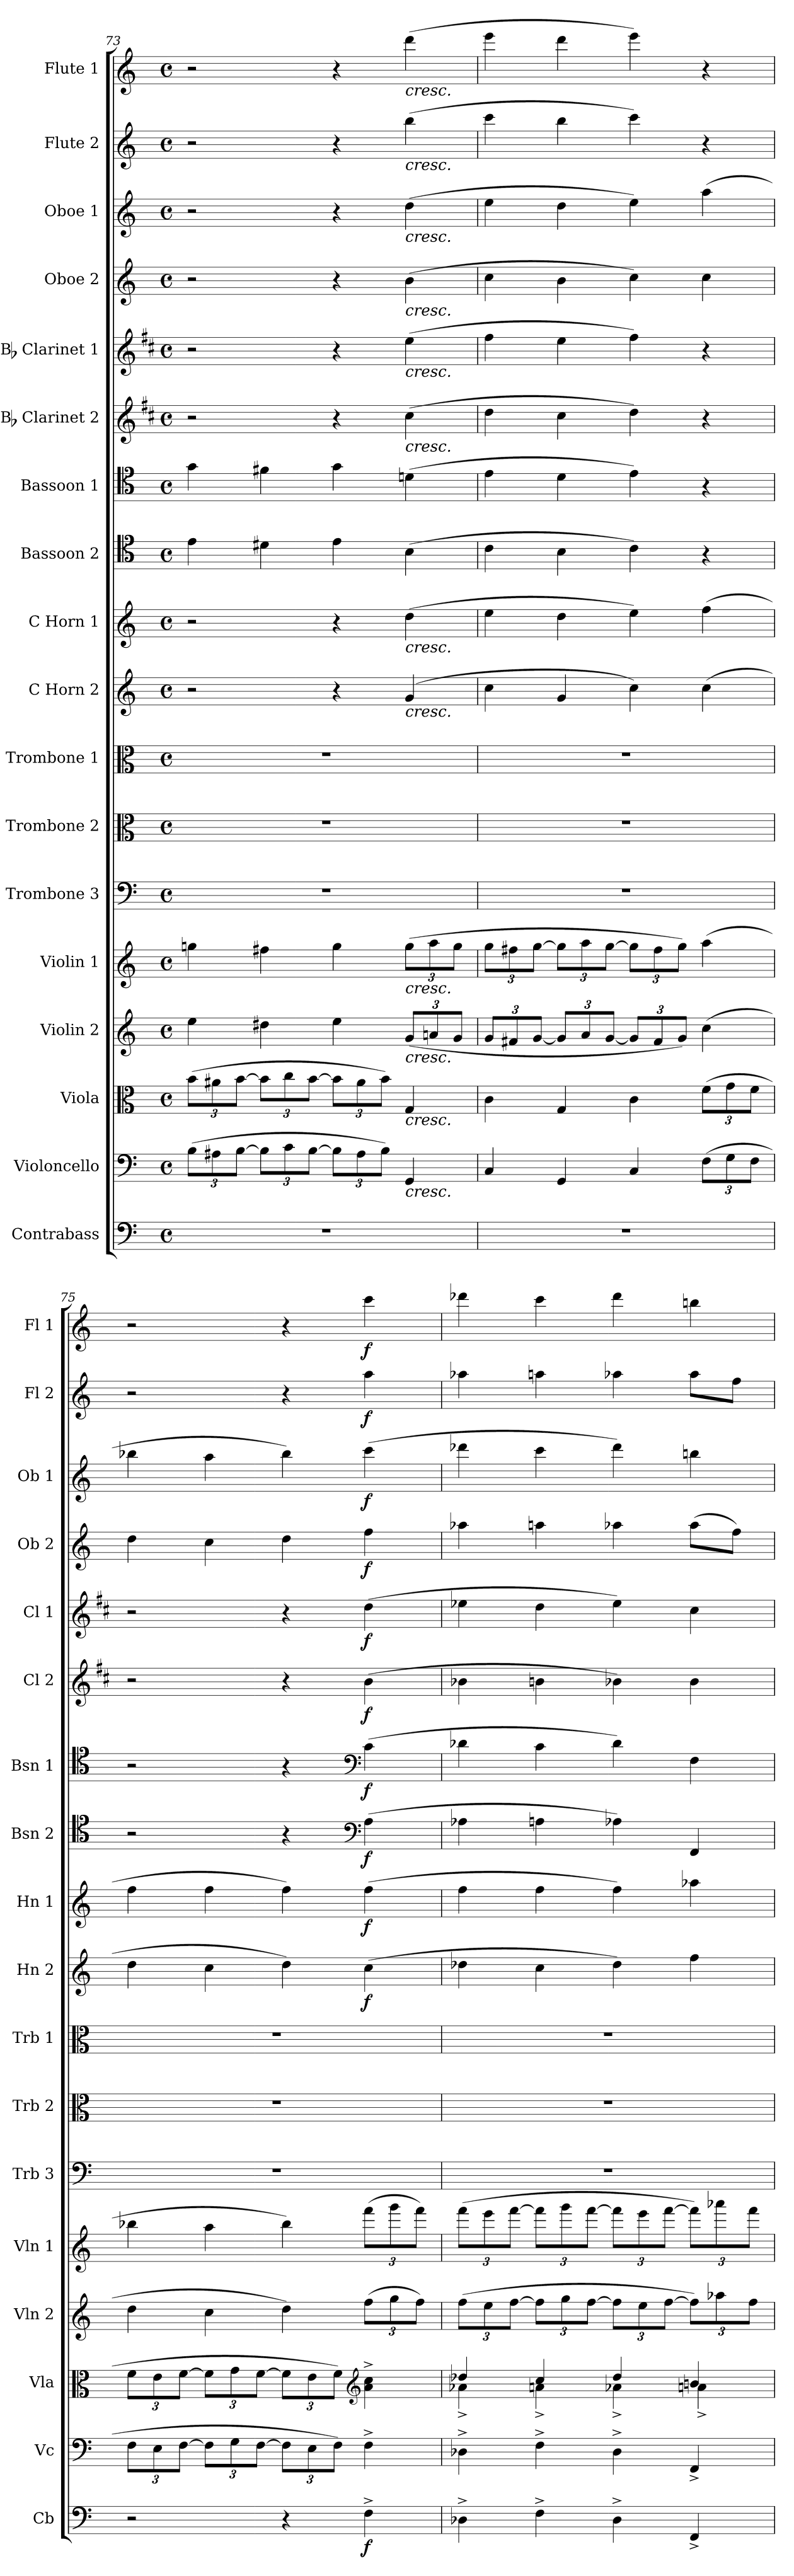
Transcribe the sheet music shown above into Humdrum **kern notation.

**kern	**dynam	**kern	**kern	**kern	**kern	**kern	**kern	**kern	**kern	**dynam	**kern	**dynam	**kern	**dynam	**kern	**dynam	**kern	**dynam	**kern	**dynam	**kern	**dynam	**kern	**dynam	**kern	**dynam	**kern	**dynam
*part18	*part18	*part17	*part16	*part15	*part14	*part13	*part12	*part11	*part10	*part10	*part9	*part9	*part8	*part8	*part7	*part7	*part6	*part6	*part5	*part5	*part4	*part4	*part3	*part3	*part2	*part2	*part1	*part1
*staff18	*staff18	*staff17	*staff16	*staff15	*staff14	*staff13	*staff12	*staff11	*staff10	*staff10	*staff9	*staff9	*staff8	*staff8	*staff7	*staff7	*staff6	*staff6	*staff5	*staff5	*staff4	*staff4	*staff3	*staff3	*staff2	*staff2	*staff1	*staff1
*I"Contrabass	*	*I"Violoncello	*I"Viola	*I"Violin 2	*I"Violin 1	*I"Trombone 3	*I"Trombone 2	*I"Trombone 1	*I"C Horn 2	*	*I"C Horn 1	*	*I"Bassoon 2	*	*I"Bassoon 1	*	*I"Bb Clarinet 2	*	*I"Bb Clarinet 1	*	*I"Oboe 2	*	*I"Oboe 1	*	*I"Flute 2	*	*I"Flute 1	*
*I'Cb	*	*I'Vc	*I'Vla	*I'Vln 2	*I'Vln 1	*I'Trb 3	*I'Trb 2	*I'Trb 1	*I'Hn 2	*	*I'Hn 1	*	*I'Bsn 2	*	*I'Bsn 1	*	*I'Cl 2	*	*I'Cl 1	*	*I'Ob 2	*	*I'Ob 1	*	*I'Fl 2	*	*I'Fl 1	*
*clefF4	*	*clefF4	*clefC3	*clefG2	*clefG2	*clefF4	*clefC3	*clefC3	*clefG2	*	*clefG2	*	*clefC4	*	*clefC4	*	*clefG2	*	*clefG2	*	*clefG2	*	*clefG2	*	*clefG2	*	*clefG2	*
*ITrd7c12	*	*	*	*	*	*	*	*	*ITrd7c12	*	*ITrd7c12	*	*	*	*	*	*ITrd1c2	*	*ITrd1c2	*	*	*	*	*	*	*	*	*
*k[]	*	*k[]	*k[]	*k[]	*k[]	*k[]	*k[]	*k[]	*k[]	*	*k[]	*	*k[]	*	*k[]	*	*k[]	*	*k[]	*	*k[]	*	*k[]	*	*k[]	*	*k[]	*
*M4/4	*	*M4/4	*M4/4	*M4/4	*M4/4	*M4/4	*M4/4	*M4/4	*M4/4	*	*M4/4	*	*M4/4	*	*M4/4	*	*M4/4	*	*M4/4	*	*M4/4	*	*M4/4	*	*M4/4	*	*M4/4	*
*met(c)	*	*met(c)	*met(c)	*met(c)	*met(c)	*met(c)	*met(c)	*met(c)	*met(c)	*	*met(c)	*	*met(c)	*	*met(c)	*	*met(c)	*	*met(c)	*	*met(c)	*	*met(c)	*	*met(c)	*	*met(c)	*
*	*	*Xbrackettup	*Xbrackettup	*	*	*	*	*	*	*	*	*	*	*	*	*	*	*	*	*	*	*	*	*	*	*	*	*
=73	=73	=73	=73	=73	=73	=73	=73	=73	=73	=73	=73	=73	=73	=73	=73	=73	=73	=73	=73	=73	=73	=73	=73	=73	=73	=73	=73	=73
1r	.	(12B\L	(12b\L	4ee\	4ggn\	1r	1r	1r	2r	.	2r	.	4e\	.	4g\	.	2r	.	2r	.	2r	.	2r	.	2r	.	2r	.
.	.	12A#X\	12a#X\	.	.	.	.	.	.	.	.	.	.	.	.	.	.	.	.	.	.	.	.	.	.	.	.	.
.	.	[12B\J	[12b\J	.	.	.	.	.	.	.	.	.	.	.	.	.	.	.	.	.	.	.	.	.	.	.	.	.
.	.	12B\L]	12b\L]	4dd#X\	4ff#X\	.	.	.	.	.	.	.	4d#X\	.	4f#X\	.	.	.	.	.	.	.	.	.	.	.	.	.
.	.	12c\	12cc\	.	.	.	.	.	.	.	.	.	.	.	.	.	.	.	.	.	.	.	.	.	.	.	.	.
.	.	[12B\J	[12b\J	.	.	.	.	.	.	.	.	.	.	.	.	.	.	.	.	.	.	.	.	.	.	.	.	.
.	.	12B\L]	12b\L]	4ee\	4gg\	.	.	.	4r	.	4r	.	4e\	.	4g\	.	4r	.	4r	.	4r	.	4r	.	4r	.	4r	.
.	.	12A#\	12a#\	.	.	.	.	.	.	.	.	.	.	.	.	.	.	.	.	.	.	.	.	.	.	.	.	.
.	.	12B\J)	12b\J)	.	.	.	.	.	.	.	.	.	.	.	.	.	.	.	.	.	.	.	.	.	.	.	.	.
*	*	*	*	*Xbrackettup	*Xbrackettup	*	*	*	*	*	*	*	*	*	*	*	*	*	*	*	*	*	*	*	*	*	*	*
!	!	!	!	!	!	!	!	!	!	!	!	!	!	!	!	!	!	!	!	!	!	!	!	!	!	!	!LO:TX:b:i:t=cresc.	!
!	!	!	!	!	!	!	!	!	!	!	!	!	!	!	!	!	!	!	!	!	!	!	!	!	!LO:TX:b:i:t=cresc.	!	!	!
!	!	!	!	!	!	!	!	!	!	!	!	!	!	!	!	!	!	!	!	!	!	!	!LO:TX:b:i:t=cresc.	!	!	!	!	!
!	!	!	!	!	!	!	!	!	!	!	!	!	!	!	!	!	!	!	!	!	!LO:TX:b:i:t=cresc.	!	!	!	!	!	!	!
!	!	!	!	!	!	!	!	!	!	!	!	!	!	!	!	!	!	!	!LO:TX:b:i:t=cresc.	!	!	!	!	!	!	!	!	!
!	!	!	!	!	!	!	!	!	!	!	!	!	!	!	!	!	!LO:TX:b:i:t=cresc.	!	!	!	!	!	!	!	!	!	!	!
!	!	!	!	!	!	!	!	!	!	!	!LO:TX:b:i:t=cresc.	!	!	!	!	!	!	!	!	!	!	!	!	!	!	!	!	!
!	!	!	!	!	!	!	!	!	!LO:TX:b:i:t=cresc.	!	!	!	!	!	!	!	!	!	!	!	!	!	!	!	!	!	!	!
!	!	!	!	!	!LO:TX:b:i:t=cresc.	!	!	!	!	!	!	!	!	!	!	!	!	!	!	!	!	!	!	!	!	!	!	!
!	!	!	!	!LO:TX:b:i:t=cresc.	!	!	!	!	!	!	!	!	!	!	!	!	!	!	!	!	!	!	!	!	!	!	!	!
!	!	!	!LO:TX:b:i:t=cresc.	!	!	!	!	!	!	!	!	!	!	!	!	!	!	!	!	!	!	!	!	!	!	!	!	!
!	!	!LO:TX:b:i:t=cresc.	!	!	!	!	!	!	!	!	!	!	!	!	!	!	!	!	!	!	!	!	!	!	!	!	!	!
.	.	4GG/	4G/	(12g/L	(12gg\L	.	.	.	(4G/	.	(4d\	.	(4B\	.	(4dn\	.	(4b\	.	(4dd\	.	(4b\	.	(4dd\	.	(4bb\	.	(4ddd\	.
.	.	.	.	12an/	12aa\	.	.	.	.	.	.	.	.	.	.	.	.	.	.	.	.	.	.	.	.	.	.	.
.	.	.	.	12g/J	12gg\J	.	.	.	.	.	.	.	.	.	.	.	.	.	.	.	.	.	.	.	.	.	.	.
=74	=74	=74	=74	=74	=74	=74	=74	=74	=74	=74	=74	=74	=74	=74	=74	=74	=74	=74	=74	=74	=74	=74	=74	=74	=74	=74	=74	=74
1r	.	4C/	4c\	12g/L	12gg\L	1r	1r	1r	4c\	.	4e\	.	4c\	.	4e\	.	4cc\	.	4ee\	.	4cc\	.	4ee\	.	4ccc\	.	4eee\	.
.	.	.	.	12f#X/	12ff#X\	.	.	.	.	.	.	.	.	.	.	.	.	.	.	.	.	.	.	.	.	.	.	.
.	.	.	.	[12g/J	[12gg\J	.	.	.	.	.	.	.	.	.	.	.	.	.	.	.	.	.	.	.	.	.	.	.
.	.	4GG/	4G/	12g/L]	12gg\L]	.	.	.	4G/	.	4d\	.	4B\	.	4d\	.	4b\	.	4dd\	.	4b\	.	4dd\	.	4bb\	.	4ddd\	.
.	.	.	.	12a/	12aa\	.	.	.	.	.	.	.	.	.	.	.	.	.	.	.	.	.	.	.	.	.	.	.
.	.	.	.	[12g/J	[12gg\J	.	.	.	.	.	.	.	.	.	.	.	.	.	.	.	.	.	.	.	.	.	.	.
.	.	4C/	4c\	12g/L]	12gg\L]	.	.	.	4c\)	.	4e\)	.	4c\)	.	4e\)	.	4cc\)	.	4ee\)	.	4cc\)	.	4ee\)	.	4ccc\)	.	4eee\)	.
.	.	.	.	12f#/	12ff#\	.	.	.	.	.	.	.	.	.	.	.	.	.	.	.	.	.	.	.	.	.	.	.
.	.	.	.	12g/J)	12gg\J)	.	.	.	.	.	.	.	.	.	.	.	.	.	.	.	.	.	.	.	.	.	.	.
.	.	(12F\L	(12f\L	(4cc\	(4aa\	.	.	.	(4c\	.	(4f\	.	4r	.	4r	.	4r	.	4r	.	4cc\	.	(4aa\	.	4r	.	4r	.
.	.	12G\	12g\	.	.	.	.	.	.	.	.	.	.	.	.	.	.	.	.	.	.	.	.	.	.	.	.	.
.	.	12F\J	12f\J	.	.	.	.	.	.	.	.	.	.	.	.	.	.	.	.	.	.	.	.	.	.	.	.	.
!!LO:PB:g=z
=75	=75	=75	=75	=75	=75	=75	=75	=75	=75	=75	=75	=75	=75	=75	=75	=75	=75	=75	=75	=75	=75	=75	=75	=75	=75	=75	=75	=75
2r	.	12F\L	12f\L	4dd\	4bb-X\	1r	1r	1r	4d\	.	4f\	.	2r	.	2r	.	2r	.	2r	.	4dd\	.	4bb-X\	.	2r	.	2r	.
.	.	12E\	12e\	.	.	.	.	.	.	.	.	.	.	.	.	.	.	.	.	.	.	.	.	.	.	.	.	.
.	.	[12F\J	[12f\J	.	.	.	.	.	.	.	.	.	.	.	.	.	.	.	.	.	.	.	.	.	.	.	.	.
.	.	12F\L]	12f\L]	4cc\	4aa\	.	.	.	4c\	.	4f\	.	.	.	.	.	.	.	.	.	4cc\	.	4aa\	.	.	.	.	.
.	.	12G\	12g\	.	.	.	.	.	.	.	.	.	.	.	.	.	.	.	.	.	.	.	.	.	.	.	.	.
.	.	[12F\J	[12f\J	.	.	.	.	.	.	.	.	.	.	.	.	.	.	.	.	.	.	.	.	.	.	.	.	.
4r	.	12F\L]	12f\L]	4dd\)	4bb-\)	.	.	.	4d\)	.	4f\)	.	4r	.	4r	.	4r	.	4r	.	4dd\	.	4bb-\)	.	4r	.	4r	.
.	.	12E\	12e\	.	.	.	.	.	.	.	.	.	.	.	.	.	.	.	.	.	.	.	.	.	.	.	.	.
.	.	12F\J)	12f\J)	.	.	.	.	.	.	.	.	.	.	.	.	.	.	.	.	.	.	.	.	.	.	.	.	.
*	*	*	*clefG2	*	*	*	*	*	*	*	*	*	*clefF4	*	*clefF4	*	*	*	*	*	*	*	*	*	*	*	*	*
!	!LO:DY:b	!	!	!	!	!	!	!	!	!LO:DY:b	!	!LO:DY:b	!	!LO:DY:b	!	!LO:DY:b	!	!LO:DY:b	!	!LO:DY:b	!	!LO:DY:b	!	!LO:DY:b	!	!LO:DY:b	!	!LO:DY:b
4FF^\	f	4F^\	4a\^ 4cc\^	(12ff\L	(12fff\L	.	.	.	(4c\	f	(4f\	f	(4A\	f	(4c\	f	(4a\	f	(4cc\	f	4ff\	f	(4ccc\	f	4aa\	f	4ccc\	f
.	.	.	.	12gg\	12ggg\	.	.	.	.	.	.	.	.	.	.	.	.	.	.	.	.	.	.	.	.	.	.	.
.	.	.	.	12ff\J)	12fff\J)	.	.	.	.	.	.	.	.	.	.	.	.	.	.	.	.	.	.	.	.	.	.	.
=76	=76	=76	=76	=76	=76	=76	=76	=76	=76	=76	=76	=76	=76	=76	=76	=76	=76	=76	=76	=76	=76	=76	=76	=76	=76	=76	=76	=76
*	*	*	*^	*	*	*	*	*	*	*	*	*	*	*	*	*	*	*	*	*	*	*	*	*	*	*	*	*
4DD-X^\	.	4D-X^\	4dd-X/	4a-X^\	(12ff\L	(12fff\L	1r	1r	1r	4d-X\	.	4f\	.	4A-X\	.	4d-X\	.	4a-X\	.	4dd-X\	.	4aa-X\	.	4ddd-X\	.	4aa-X\	.	4ddd-X\	.
.	.	.	.	.	12ee\	12eee\	.	.	.	.	.	.	.	.	.	.	.	.	.	.	.	.	.	.	.	.	.	.	.
.	.	.	.	.	[12ff\J	[12fff\J	.	.	.	.	.	.	.	.	.	.	.	.	.	.	.	.	.	.	.	.	.	.	.
4FF^\	.	4F^\	4cc/	4an^\	12ff\L]	12fff\L]	.	.	.	4c\	.	4f\	.	4An\	.	4c\	.	4an\	.	4cc\	.	4aan\	.	4ccc\	.	4aan\	.	4ccc\	.
.	.	.	.	.	12gg\	12ggg\	.	.	.	.	.	.	.	.	.	.	.	.	.	.	.	.	.	.	.	.	.	.	.
.	.	.	.	.	[12ff\J	[12fff\J	.	.	.	.	.	.	.	.	.	.	.	.	.	.	.	.	.	.	.	.	.	.	.
4DD-^\	.	4D-^\	4dd-/	4a-X^\	12ff\L]	12fff\L]	.	.	.	4d-\)	.	4f\)	.	4A-X\)	.	4d-\)	.	4a-X\)	.	4dd-\)	.	4aa-X\	.	4ddd-\)	.	4aa-X\	.	4ddd-\	.
.	.	.	.	.	12ee\	12eee\	.	.	.	.	.	.	.	.	.	.	.	.	.	.	.	.	.	.	.	.	.	.	.
.	.	.	.	.	[12ff\J	[12fff\J	.	.	.	.	.	.	.	.	.	.	.	.	.	.	.	.	.	.	.	.	.	.	.
4FFF^/	.	4FF^/	4bn/	4an^\	12ff\L])	12fff\L])	.	.	.	4f\	.	4a-X\	.	4FF/	.	4F\	.	4a-\	.	4b\	.	(8aa-\L	.	4bbn\	.	8aa-\L	.	4bbn\	.
.	.	.	.	.	12aa-X\	12aaa-X\	.	.	.	.	.	.	.	.	.	.	.	.	.	.	.	.	.	.	.	.	.	.	.
.	.	.	.	.	.	.	.	.	.	.	.	.	.	.	.	.	.	.	.	.	.	8ff\J)	.	.	.	8ff\J	.	.	.
.	.	.	.	.	12ff\J	12fff\J	.	.	.	.	.	.	.	.	.	.	.	.	.	.	.	.	.	.	.	.	.	.	.
*	*	*	*v	*v	*	*	*	*	*	*	*	*	*	*	*	*	*	*	*	*	*	*	*	*	*	*	*	*	*
=	=	=	=	=	=	=	=	=	=	=	=	=	=	=	=	=	=	=	=	=	=	=	=	=	=	=	=	=
*-	*-	*-	*-	*-	*-	*-	*-	*-	*-	*-	*-	*-	*-	*-	*-	*-	*-	*-	*-	*-	*-	*-	*-	*-	*-	*-	*-	*-
